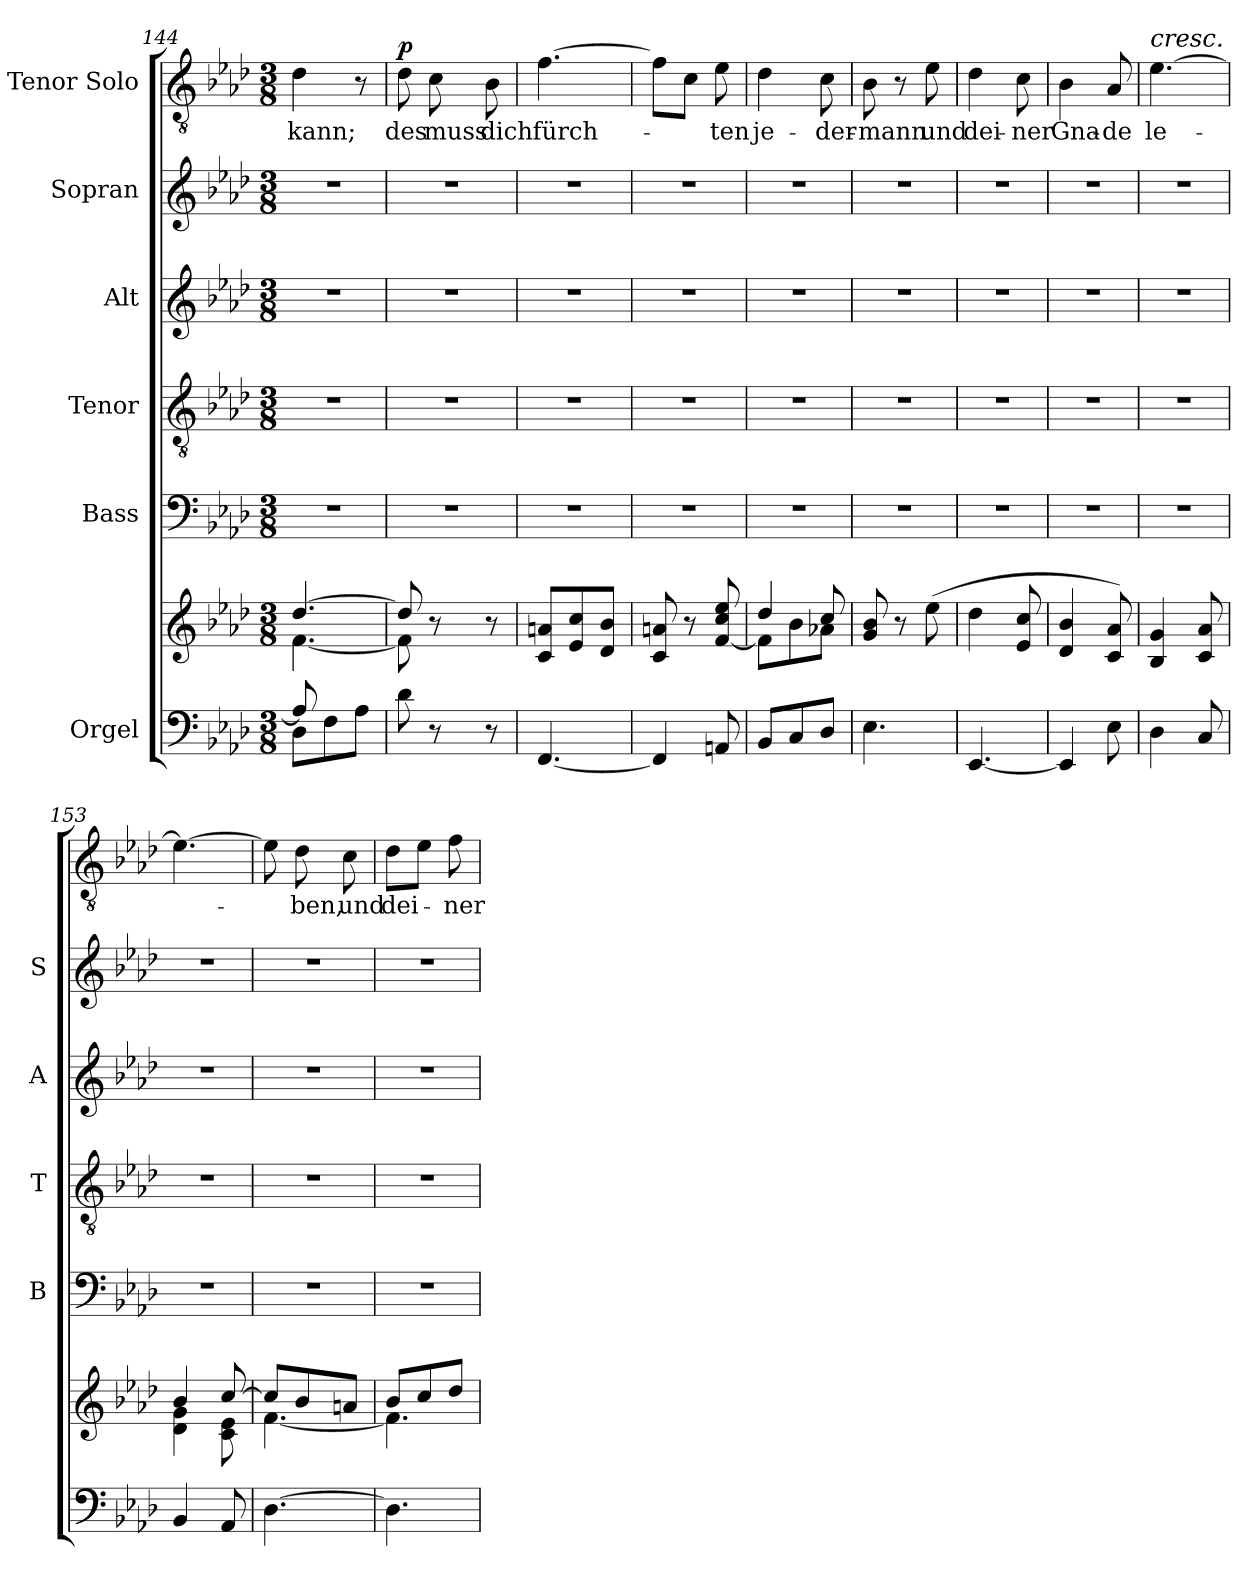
**kern	**kern	**kern	**kern	**kern	**kern	**kern	**text	**dynam
*part6	*part6	*part5	*part4	*part3	*part2	*part1	*part1	*part1
*staff7	*staff6	*staff5	*staff4	*staff3	*staff2	*staff1	*staff1	*staff1
*I"Orgel	*	*I"Bass	*I"Tenor	*I"Alt	*I"Sopran	*I"Tenor Solo	*	*
*	*	*I'B	*I'T	*I'A	*I'S	*	*	*
*clefF4	*clefG2	*clefF4	*clefGv2	*clefG2	*clefG2	*clefGv2	*	*
*k[b-e-a-d-]	*k[b-e-a-d-]	*k[b-e-a-d-]	*k[b-e-a-d-]	*k[b-e-a-d-]	*k[b-e-a-d-]	*k[b-e-a-d-]	*	*
*M3/8	*M3/8	*M3/8	*M3/8	*M3/8	*M3/8	*M3/8	*	*
=144	=144	=144	=144	=144	=144	=144	=144	=144
*^	*^	*	*	*	*	*	*	*
8A-/]	8D-\L	[4.dd-/	[4.f\	4.r	4.r	4.r	4.r	4d-\	kann;	.
4ryy	8F\	.	.	.	.	.	.	.	.	.
.	8A-\J	.	.	.	.	.	.	8r	.	.
!!LO:LB:g=z
=145	=145	=145	=145	=145	=145	=145	=145	=145	=145	=145
!	!	!	!	!	!	!	!	!	!	!LO:DY:a
*v	*v	*	*	*	*	*	*	*	*	*
8d-\	8dd-/]	8f\]	4.r	4.r	4.r	4.r	8d-\	des	p
8r	8r	8ryy	.	.	.	.	8c\	muss	.
8r	8r	8ryy	.	.	.	.	8B-\	dich	.
*	*v	*v	*	*	*	*	*	*	*
=146	=146	=146	=146	=146	=146	=146	=146	=146
[4.FF/	8c/ 8an/L	4.r	4.r	4.r	4.r	[4.f\	fürch-	.
.	8e-/ 8cc/	.	.	.	.	.	.	.
.	8d-/ 8b-/J	.	.	.	.	.	.	.
=147	=147	=147	=147	=147	=147	=147	=147	=147
4FF/]	8c/ 8an/	4.r	4.r	4.r	4.r	8f\L]	.	.
.	8r	.	.	.	.	8c\J	.	.
8AAn/	[8f/ 8cc/ 8ee-/	.	.	.	.	8e-\	-ten	.
=148	=148	=148	=148	=148	=148	=148	=148	=148
*	*^	*	*	*	*	*	*	*
8BB-/L	4dd-/	8f\L]	4.r	4.r	4.r	4.r	4d-\	je-	.
8C/	.	8b-\	.	.	.	.	.	.	.
8D-/J	8cc/	8a-X\J	.	.	.	.	8c\	-der-	.
*	*v	*v	*	*	*	*	*	*	*
=149	=149	=149	=149	=149	=149	=149	=149	=149
4.E-\	8g/ 8b-/	4.r	4.r	4.r	4.r	8B-\	-mann	.
.	8r	.	.	.	.	8r	.	.
.	(8ee-\	.	.	.	.	8e-\	und	.
=150	=150	=150	=150	=150	=150	=150	=150	=150
[4.EE-/	4dd-\	4.r	4.r	4.r	4.r	4d-\	dei-	.
.	8e-/ 8cc/	.	.	.	.	8c\	-ner	.
=151	=151	=151	=151	=151	=151	=151	=151	=151
4EE-/]	4d-/ 4b-/	4.r	4.r	4.r	4.r	4B-\	Gna-	.
8E-\	8c/ 8a-/)	.	.	.	.	8A-/	-de	.
=152	=152	=152	=152	=152	=152	=152	=152	=152
!	!	!	!	!	!	!LO:TX:a:i:t=cresc.	!	!
4D-\	4B-/ 4g/	4.r	4.r	4.r	4.r	[4.e-\	le-	.
8C/	8c/ 8a-/	.	.	.	.	.	.	.
!!LO:PB:g=z
=153	=153	=153	=153	=153	=153	=153	=153	=153
*	*^	*	*	*	*	*	*	*
4BB-/	4b-/	4d-\ 4g\	4.r	4.r	4.r	4.r	4.e-\_	.	.
8AA-/	[8cc/	8c\ 8e-\	.	.	.	.	.	.	.
=154	=154	=154	=154	=154	=154	=154	=154	=154	=154
[4.D-\	8cc/L]	[4.f\	4.r	4.r	4.r	4.r	8e-\]	.	.
.	8b-/	.	.	.	.	.	8d-\	-ben,	.
.	8an/J	.	.	.	.	.	8c\	und	.
=155	=155	=155	=155	=155	=155	=155	=155	=155	=155
4.D-\]	8b-/L	4.f\]	4.r	4.r	4.r	4.r	8d-\L	dei-	.
.	8cc/	.	.	.	.	.	8e-\J	.	.
.	8dd-/J	.	.	.	.	.	8f\	-ner	.
*	*v	*v	*	*	*	*	*	*	*
=	=	=	=	=	=	=	=	=
*-	*-	*-	*-	*-	*-	*-	*-	*-
